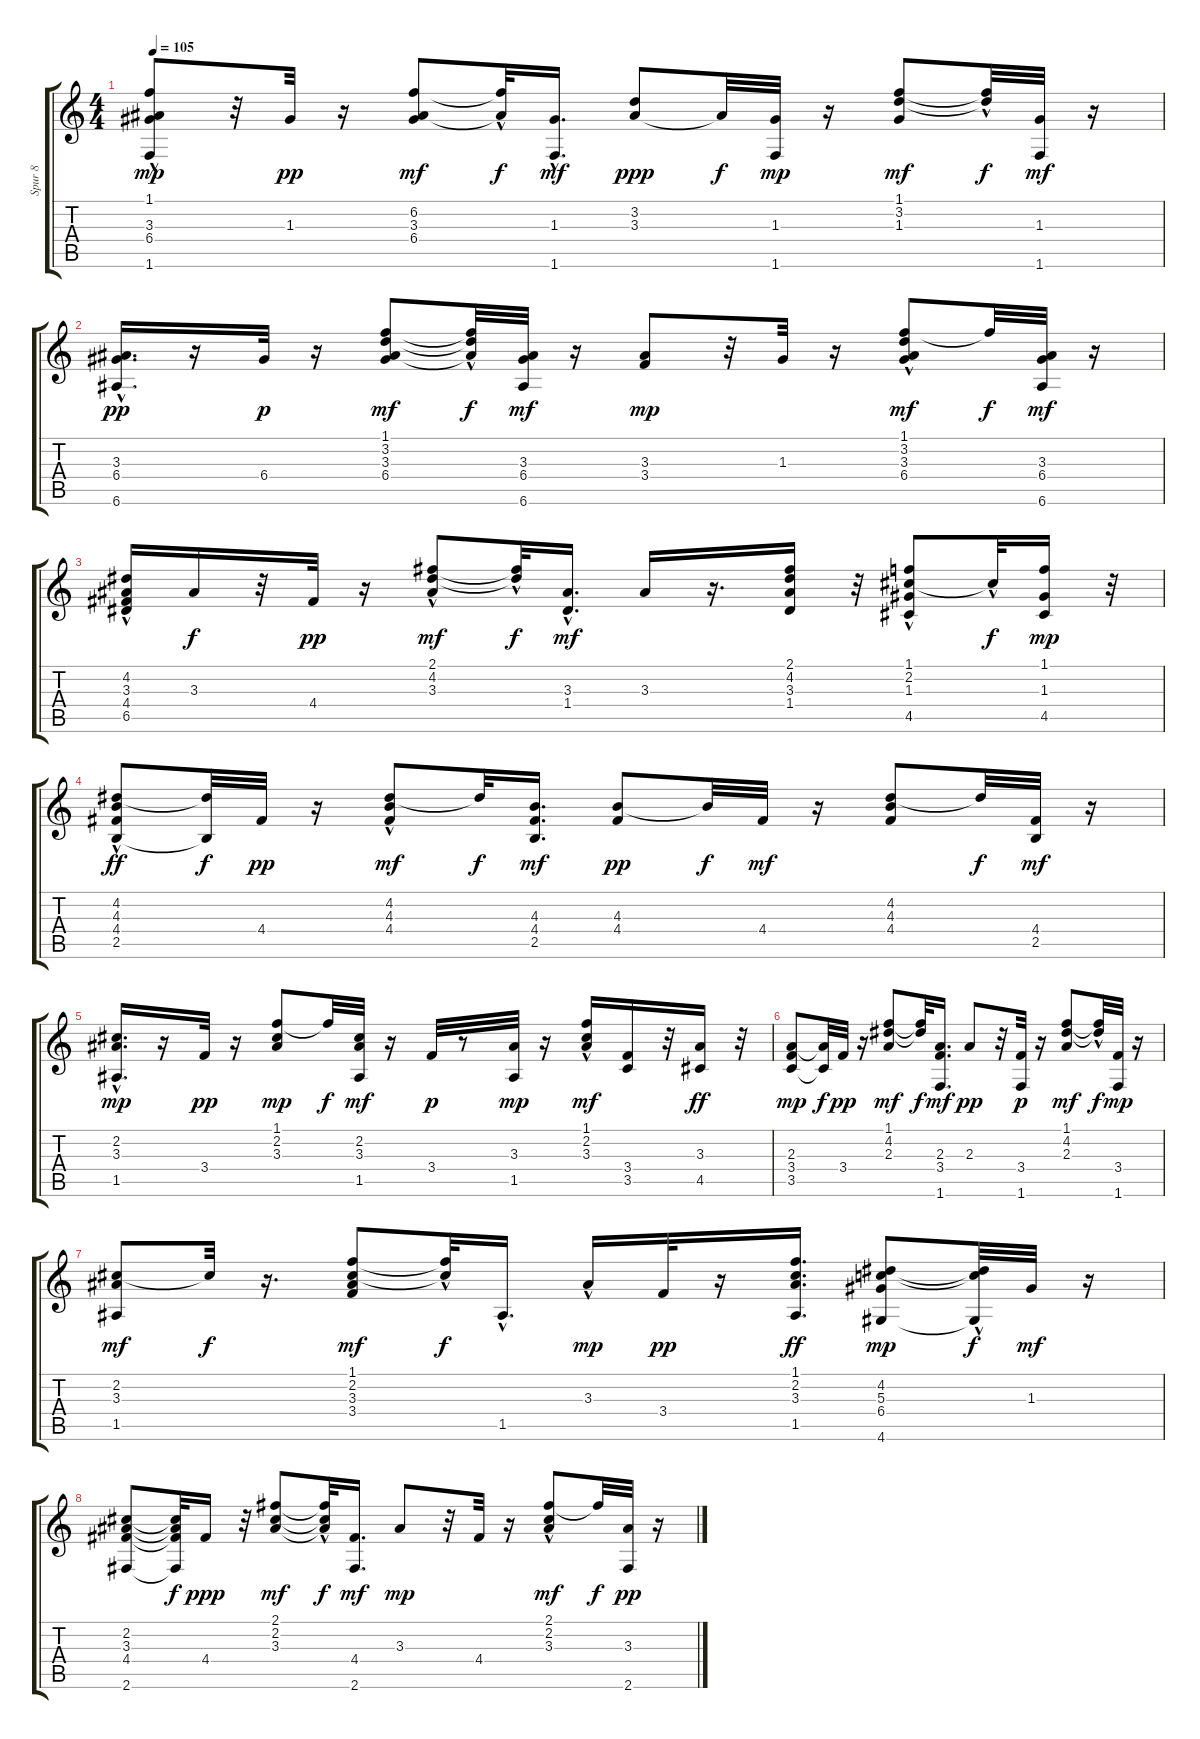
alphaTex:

\track ("Spur 8" "Spur 8") {instrument acousticguitarsteel}
\staff {score tabs}
\tuning (E4 B3 G3 D3 A2 E2) {hide}
\ts (4 4)
\tempo 105
\clef g2
\ks c
(1.1{hac} 3.3 6.4 1.6).8{dy mp} r.32 1.3.32{dy pp} r.16 (6.2 3.3 6.4).8{dy mf} (6.2{t} 3.3{hac t}).32{dy f} (1.3 1.6{hac}).16{d dy mf} (3.2 3.3).8{dy ppp} 3.3{t}.32{dy f} (1.3 1.6).32{dy mp} r.16 (1.1 3.2 1.3).8{dy mf} (1.1{hac t} 3.2{t}).32{dy f} (1.3 1.6).32{dy mf} r.16 |
(3.3{hac} 6.4 6.6).16{d dy pp} r.16 6.4.32{dy p} r.16 (1.1 3.2 3.3 6.4).8{dy mf} (1.1{t} 3.2{hac t} 3.3{t}).32{dy f} (3.3 6.4 6.6).32{dy mf} r.16 (3.3 3.4).8{dy mp} r.32 1.3.32 r.16 (1.1 3.2{hac} 3.3 6.4).8{dy mf} 1.1{t}.32{dy f} (3.3 6.4 6.6).32{dy mf} r.16 |
(4.2 3.3 4.4 6.5{hac}).16 3.3.16{dy f} r.32 4.4.32{dy pp} r.16 (2.1 4.2 3.3{hac}).8{dy mf} (2.1{hac t} 4.2{hac t}).32{dy f} (3.3 1.4{hac}).16{d dy mf} 3.3.16 r.16{d} (2.1 4.2 3.3 1.4).16 r.32 (1.1{hac} 2.2 1.3 4.5{hac}).8 2.2{hac t}.32{dy f} (1.1 1.3 4.5).16{dy mp} r.32 |
(4.2 4.3 4.4{hac} 2.5).8{dy ff} (4.2{t} 2.5{t}).32{dy f} 4.4.32{dy pp} r.16 (4.2 4.3 4.4{hac}).8{dy mf} 4.2{t}.32{dy f} (4.3 4.4 2.5).16{d dy mf} (4.3 4.4).8{dy pp} 4.3{t}.32{dy f} 4.4.32{dy mf} r.16 (4.2 4.3 4.4).8 4.2{t}.32{dy f} (4.4 2.5).32{dy mf} r.16 |
(2.2{hac} 3.3{hac} 1.5).16{d dy mp} r.16 3.4.32{dy pp} r.16 (1.1 2.2 3.3).8{dy mp} 1.1{t}.32{dy f} (2.2 3.3 1.5).32{dy mf} r.16 3.4.32{dy p} r.8 (3.3 1.5).32{dy mp} r.16 (1.1{hac} 2.2{hac} 3.3).16{dy mf} (3.4 3.5).16 r.32 (3.3 4.5).16{dy ff} r.32 |
(2.3 3.4 3.5).8{dy mp} (2.3{t} 3.5{t}).32{dy f} 3.4.32{dy pp} r.16 (1.1 4.2 2.3).8{dy mf} (1.1{t} 4.2{t}).32{dy f} (2.3 3.4 1.6).16{d dy mf} 2.3.8{dy pp} r.32 (3.4 1.6).32{dy p} r.16 (1.1 4.2 2.3).8{dy mf} (1.1{t} 4.2{hac t}).32{dy f} (3.4 1.6).32{dy mp} r.16 |
(2.2 3.3 1.5).8{dy mf} 2.2{t}.32{dy f} r.16{d} (1.1 2.2 3.3 3.4).8{dy mf} (1.1{t} 2.2{hac t}).32{dy f} 1.5{hac}.16{d} 3.3{hac}.16{dy mp} 3.4.32{dy pp} r.16 (1.1 2.2 3.3 1.5).16{d dy ff} (4.2 5.3 6.4 4.6).8{dy mp} (4.2{t} 5.3{t} 4.6{hac t}).32{dy f} 1.3.32{dy mf} r.16 |
(2.2 3.3 4.4 2.6).8 (2.2{t} 3.3{t} 4.4{t} 2.6{t}).32{dy f} 4.4.16{dy ppp} r.32 (2.1 2.2 3.3).8{dy mf} (2.1{t} 2.2{hac t} 3.3{t}).32{dy f} (4.4 2.6).16{d dy mf} 3.3.8{dy mp} r.32 4.4.32 r.16 (2.1 2.2 3.3{hac}).8{dy mf} 2.1{t}.32{dy f} (3.3 2.6).32{dy pp} r.16
